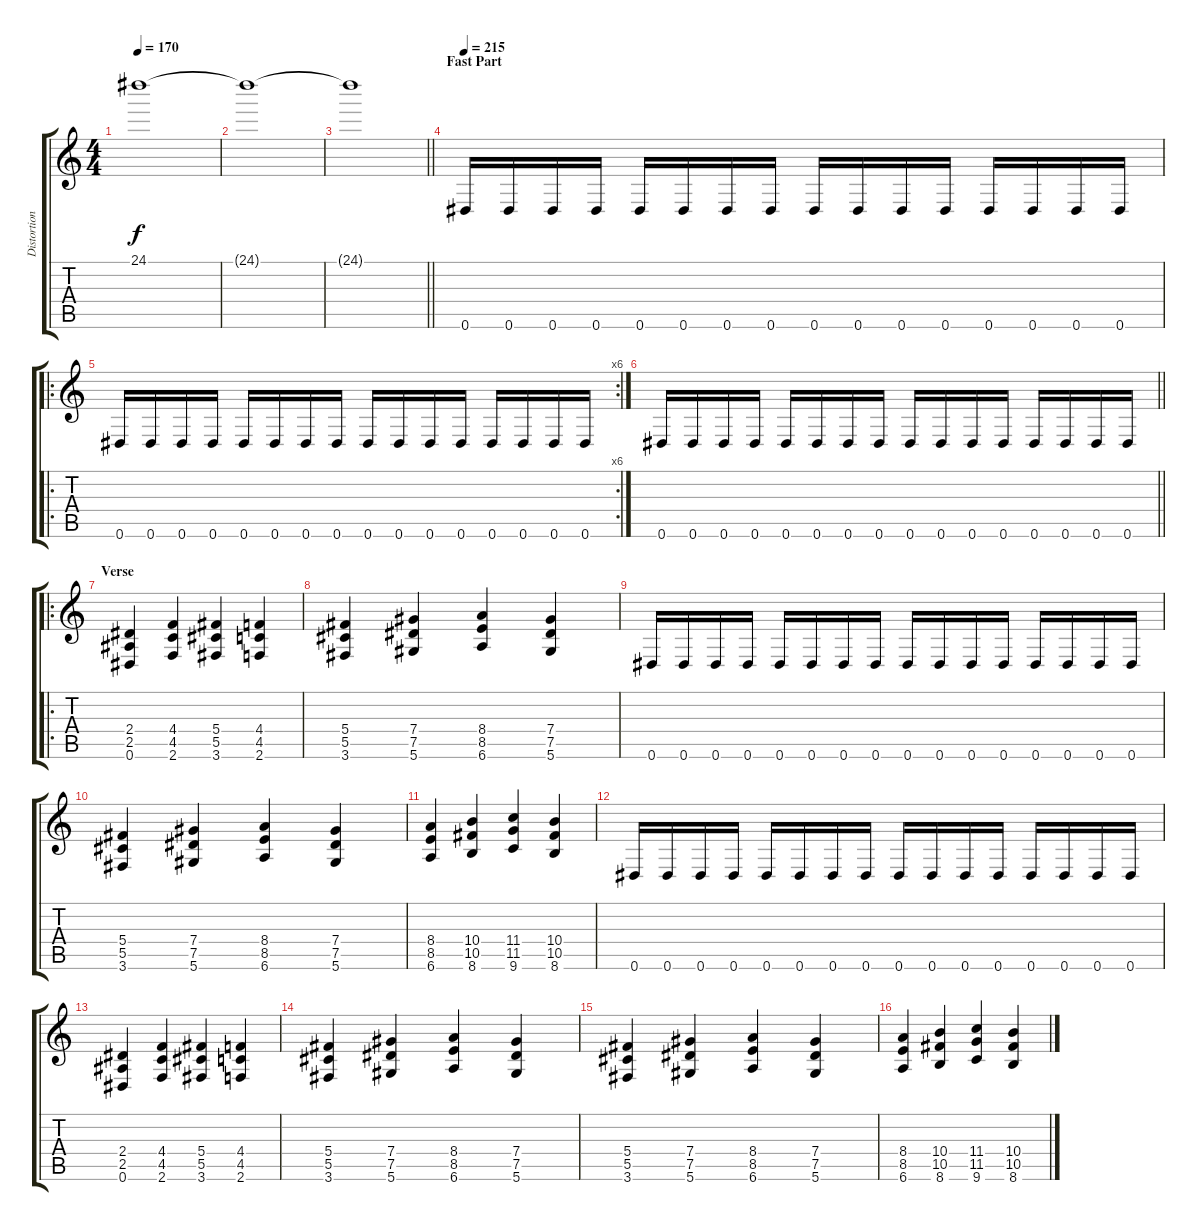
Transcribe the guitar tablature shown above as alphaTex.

\track ("Distortion Guitar 2" "Distortion") {instrument overdrivenguitar}
\staff {score tabs}
\tuning (Eb4 Bb3 Gb3 Db3 Ab2 Eb2) {hide}
\ts (4 4)
\tempo 170
\clef g2
\ks c
24.1{t}.1{dy f} |
24.1{t}.1 |
\barLineRight lightlight
24.1{t}.1 |
\section ("" "Fast Part")
\tempo 215
0.6.16 0.6.16 0.6.16 0.6.16 0.6.16 0.6.16 0.6.16 0.6.16 0.6.16 0.6.16 0.6.16 0.6.16 0.6.16 0.6.16 0.6.16 0.6.16 |
\ro
\rc 6
0.6.16 0.6.16 0.6.16 0.6.16 0.6.16 0.6.16 0.6.16 0.6.16 0.6.16 0.6.16 0.6.16 0.6.16 0.6.16 0.6.16 0.6.16 0.6.16 |
\barLineRight lightlight
0.6.16 0.6.16 0.6.16 0.6.16 0.6.16 0.6.16 0.6.16 0.6.16 0.6.16 0.6.16 0.6.16 0.6.16 0.6.16 0.6.16 0.6.16 0.6.16 |
\ro
\section ("" "Verse")
(2.4 2.5 0.6).4 (4.4 4.5 2.6).4 (5.4 5.5 3.6).4 (4.4 4.5 2.6).4 |
(5.4 5.5 3.6).4 (7.4 7.5 5.6).4 (8.4 8.5 6.6).4 (7.4 7.5 5.6).4 |
0.6.16 0.6.16 0.6.16 0.6.16 0.6.16 0.6.16 0.6.16 0.6.16 0.6.16 0.6.16 0.6.16 0.6.16 0.6.16 0.6.16 0.6.16 0.6.16 |
(5.4 5.5 3.6).4 (7.4 7.5 5.6).4 (8.4 8.5 6.6).4 (7.4 7.5 5.6).4 |
(8.4 8.5 6.6).4 (10.4 10.5 8.6).4 (11.4 11.5 9.6).4 (10.4 10.5 8.6).4 |
0.6.16 0.6.16 0.6.16 0.6.16 0.6.16 0.6.16 0.6.16 0.6.16 0.6.16 0.6.16 0.6.16 0.6.16 0.6.16 0.6.16 0.6.16 0.6.16 |
(2.4 2.5 0.6).4 (4.4 4.5 2.6).4 (5.4 5.5 3.6).4 (4.4 4.5 2.6).4 |
(5.4 5.5 3.6).4 (7.4 7.5 5.6).4 (8.4 8.5 6.6).4 (7.4 7.5 5.6).4 |
(5.4 5.5 3.6).4 (7.4 7.5 5.6).4 (8.4 8.5 6.6).4 (7.4 7.5 5.6).4 |
(8.4 8.5 6.6).4 (10.4 10.5 8.6).4 (11.4 11.5 9.6).4 (10.4 10.5 8.6).4
